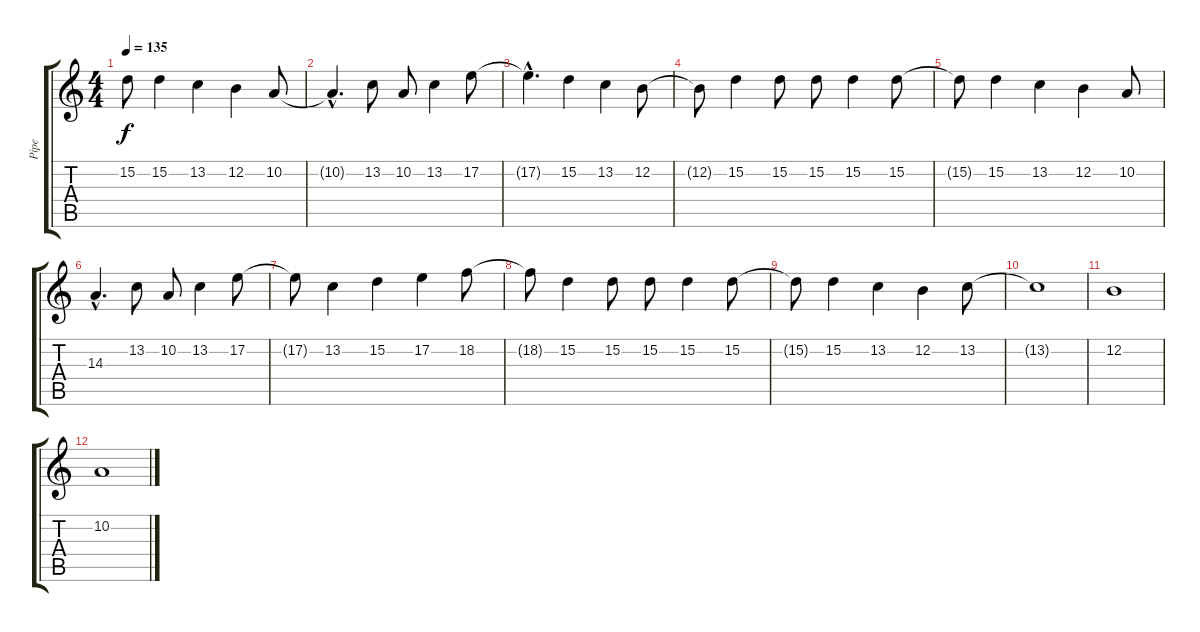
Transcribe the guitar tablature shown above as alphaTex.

\track ("Pipe" "Pipe") {instrument altosax}
\staff {score tabs}
\tuning (E4 B3 G3 D3 A2 D2) {hide}
\ts (4 4)
\tempo 135
\clef g2
\ks c
15.2{t}.8{dy f} 15.2.4 13.2.4 12.2.4 10.2.8 |
10.2{hac t}.4{d} 13.2.8 10.2.8 13.2.4 17.2.8 |
17.2{hac t}.4{d} 15.2.4 13.2.4 12.2.8 |
12.2{t}.8 15.2.4 15.2.8 15.2.8 15.2.4 15.2.8 |
15.2{t}.8 15.2.4 13.2.4 12.2.4 10.2.8 |
14.3{hac}.4{d} 13.2.8 10.2.8 13.2.4 17.2.8 |
17.2{t}.8 13.2.4 15.2.4 17.2.4 18.2.8 |
18.2{t}.8 15.2.4 15.2.8 15.2.8 15.2.4 15.2.8 |
15.2{t}.8 15.2.4 13.2.4 12.2.4 13.2.8 |
13.2{t}.1 |
12.2.1 |
10.2.1{volume 0 instrument altosax}
